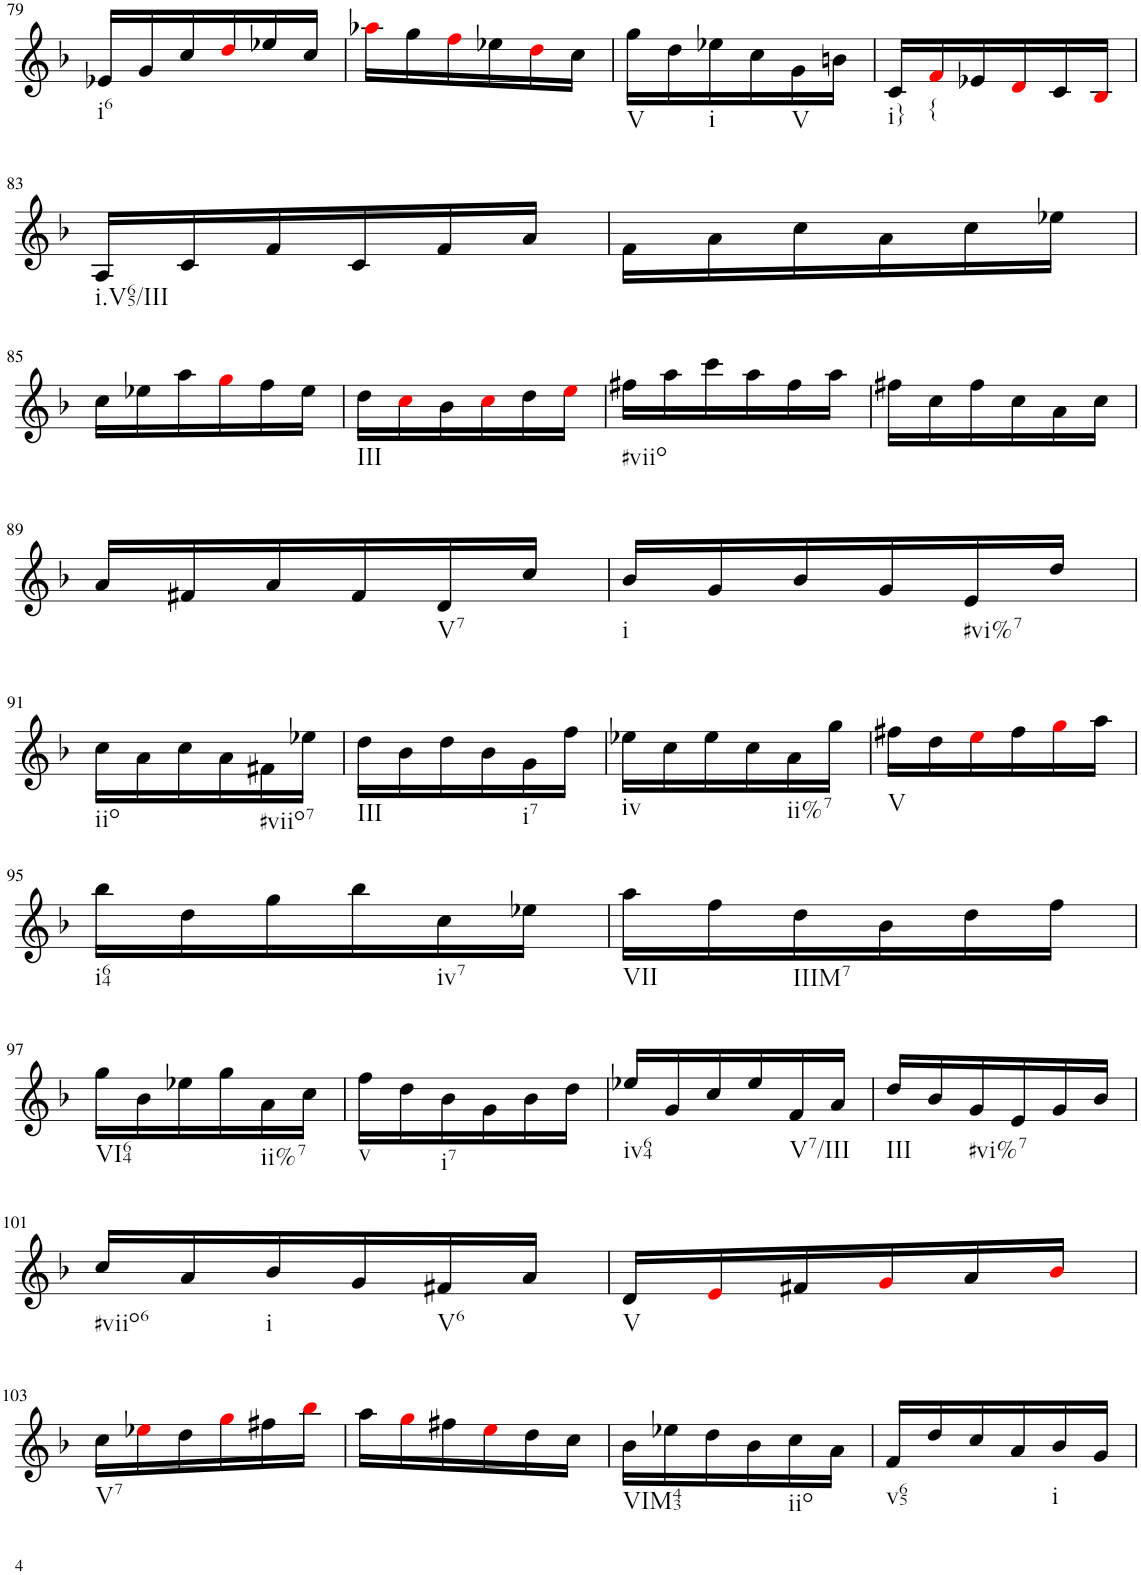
**kern
*part1
*staff1
*I"unbenannt1
!!LO:PB:g=z
*clefG2
*k[b-]
*M3/8
=79
!LO:TX:b:t=i6
16e-X/LL
16g/
16cc/
16ddi/
16ee-X/
16cc/JJ
=80
16aa-Xi\LL
16gg\
16ffi\
16ee-X\
16ddi\
16cc\JJ
=81
!LO:TX:b:t=V
16gg\LL
16dd\
!LO:TX:b:t=i
16ee-X\
16cc\
!LO:TX:b:t=V
16g\
16bn\JJ
=82
!LO:TX:b:t=i}
16c/LL
!LO:TX:b:t={
16fi/
16e-X/
16di/
16c/
16B-i/JJ
!!LO:LB:g=z
=83
!LO:TX:b:t=i.V65/III
16A/LL
16c/
16f/
16c/
16f/
16a/JJ
=84
16f\LL
16a\
16cc\
16a\
16cc\
16ee-X\JJ
!!LO:LB:g=z
=85
16cc\LL
16ee-X\
16aa\
16ggi\
16ff\
16ee-\JJ
=86
!LO:TX:b:t=III
16dd\LL
16cci\
16b-\
16cci\
16dd\
16eei\JJ
=87
!LO:TX:b:t=#viio
16ff#X\LL
16aa\
16ccc\
16aa\
16ff#\
16aa\JJ
=88
16ff#X\LL
16cc\
16ff#\
16cc\
16a\
16cc\JJ
!!LO:LB:g=z
=89
16a/LL
16f#X/
16a/
16f#/
!LO:TX:b:t=V7
16d/
16cc/JJ
=90
!LO:TX:b:t=i
16b-/LL
16g/
16b-/
16g/
!LO:TX:b:t=#vi%7
16e/
16dd/JJ
!!LO:LB:g=z
=91
!LO:TX:b:t=iio
16cc\LL
16a\
16cc\
16a\
!LO:TX:b:t=#viio7
16f#X\
16ee-X\JJ
=92
!LO:TX:b:t=III
16dd\LL
16b-\
16dd\
16b-\
!LO:TX:b:t=i7
16g\
16ff\JJ
=93
!LO:TX:b:t=iv
16ee-X\LL
16cc\
16ee-\
16cc\
!LO:TX:b:t=ii%7
16a\
16gg\JJ
=94
!LO:TX:b:t=V
16ff#X\LL
16dd\
16eei\
16ff#\
16ggi\
16aa\JJ
!!LO:LB:g=z
=95
!LO:TX:b:t=i64
16bb-\LL
16dd\
16gg\
16bb-\
!LO:TX:b:t=iv7
16cc\
16ee-X\JJ
=96
!LO:TX:b:t=VII
16aa\LL
16ff\
!LO:TX:b:t=IIIM7
16dd\
16b-\
16dd\
16ff\JJ
!!LO:LB:g=z
=97
!LO:TX:b:t=VI64
16gg\LL
16b-\
16ee-X\
16gg\
!LO:TX:b:t=ii%7
16a\
16cc\JJ
=98
!LO:TX:b:t=v
16ff\LL
16dd\
!LO:TX:b:t=i7
16b-\
16g\
16b-\
16dd\JJ
=99
!LO:TX:b:t=iv64
16ee-X/LL
16g/
16cc/
16ee-/
!LO:TX:b:t=V7/III
16f/
16a/JJ
=100
!LO:TX:b:t=III
16dd/LL
16b-/
!LO:TX:b:t=#vi%7
16g/
16e/
16g/
16b-/JJ
!!LO:LB:g=z
=101
!LO:TX:b:t=#viio6
16cc/LL
16a/
!LO:TX:b:t=i
16b-/
16g/
!LO:TX:b:t=V6
16f#X/
16a/JJ
=102
!LO:TX:b:t=V
16d/LL
16ei/
16f#X/
16gi/
16a/
16b-i/JJ
!!LO:LB:g=z
=103
!LO:TX:b:t=V7
16cc\LL
16ee-Xi\
16dd\
16ggi\
16ff#X\
16bb-i\JJ
=104
16aa\LL
16ggi\
16ff#X\
16eei\
16dd\
16cc\JJ
=105
!LO:TX:b:t=VIM43
16b-\LL
16ee-X\
16dd\
16b-\
!LO:TX:b:t=iio
16cc\
16a\JJ
=106
!LO:TX:b:t=v65
16f/LL
16dd/
16cc/
16a/
!LO:TX:b:t=i
16b-/
16g/JJ
=
*-
